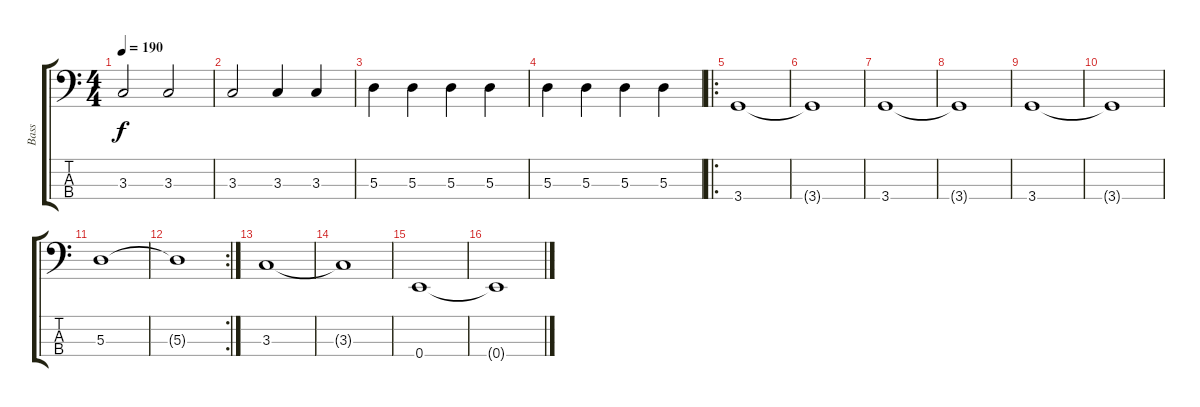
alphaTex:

\track ("Bass" "Bass") {instrument fretlessbass}
\staff {score tabs}
\tuning (G2 D2 A1 E1) {hide}
\ts (4 4)
\tempo 190
\clef f4
\ks c
3.3.2{dy f} 3.3.2 |
3.3.2 3.3.4 3.3.4 |
5.3.4 5.3.4 5.3.4 5.3.4 |
5.3.4 5.3.4 5.3.4 5.3.4 |
\ro
3.4.1 |
3.4{t}.1 |
3.4.1 |
3.4{t}.1 |
3.4.1 |
3.4{t}.1 |
5.3.1 |
\rc 2
5.3{t}.1 |
3.3.1 |
3.3{t}.1 |
0.4.1 |
0.4{t}.1
